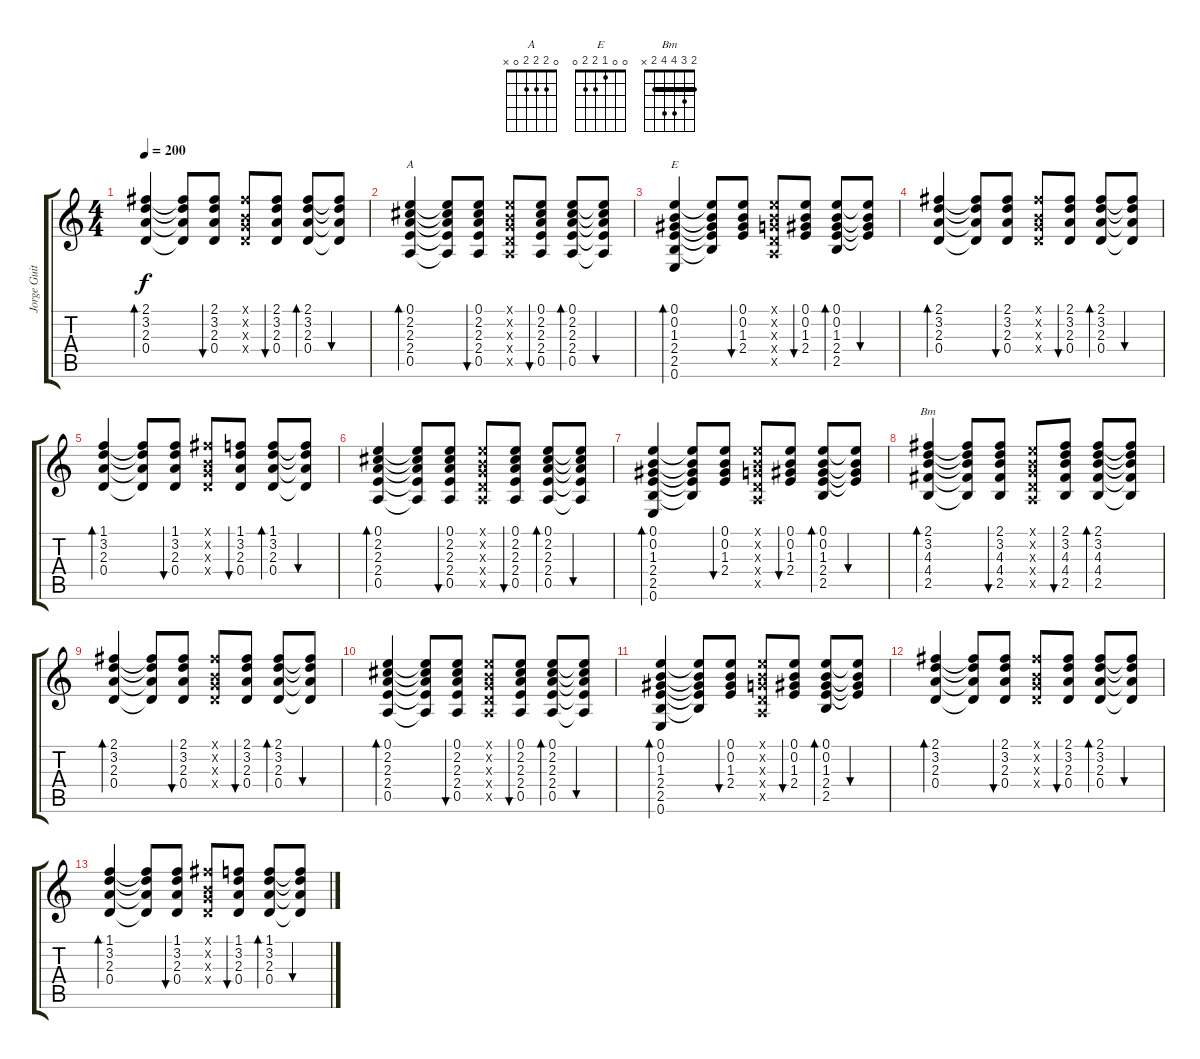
\track ("Jorge Guitarra 2" "Jorge Guit") {instrument acousticguitarnylon}
\staff {score tabs}
\tuning (E4 B3 G3 D3 A2 E2) {hide}
\chord ("A" 0 2 2 2 0 x)
\chord ("E" 0 0 1 2 2 0)
\chord ("Bm" 2 3 4 4 2 x) {barre 2}
\ts (4 4)
\tempo 200
\clef g2
\ks c
(2.1 3.2 2.3 0.4).4{bd 60 dy f} (2.1{t} 3.2{t} 2.3{t} 0.4{t}).8 (2.1 3.2 2.3 0.4).8{bu 60} (2.1{x} 0.2{x} 0.3{x} 0.4{x}).8 (2.1 3.2 2.3 0.4).8{bu 60} (2.1 3.2 2.3 0.4).8{bd 60} (2.1{t} 3.2{t} 2.3{t} 0.4{t}).8{bu 60} |
(0.1 2.2 2.3 2.4 0.5).4{bd 60 ch "A"} (0.1{t} 2.2{t} 2.3{t} 2.4{t} 0.5{t}).8 (0.1 2.2 2.3 2.4 0.5).8{bu 30} (0.1{x} 0.2{x} 0.3{x} 0.4{x} 0.5{x}).8 (0.1 2.2 2.3 2.4 0.5).8{bu 30} (0.1 2.2 2.3 2.4 0.5).8{bd 30} (0.1{t} 2.2{t} 2.3{t} 2.4{t} 0.5{t}).8{bu 30} |
(0.1 0.2 1.3 2.4 2.5 0.6).4{bd 60 ch "E"} (0.1{t} 0.2{t} 1.3{t} 2.4{t} 2.5{t}).8 (0.1 0.2 1.3 2.4).8{bu 30} (0.1{x} 0.2{x} 0.3{x} 0.4{x} 0.5{x}).8 (0.1 0.2 1.3 2.4).8{bu 30} (0.1 0.2 1.3 2.4 2.5).8{bd 30} (0.1{t} 0.2{t} 1.3{t} 2.4{t}).8{bu 30} |
(2.1 3.2 2.3 0.4).4{bd 60} (2.1{t} 3.2{t} 2.3{t} 0.4{t}).8 (2.1 3.2 2.3 0.4).8{bu 60} (2.1{x} 0.2{x} 0.3{x} 0.4{x}).8 (2.1 3.2 2.3 0.4).8{bu 60} (2.1 3.2 2.3 0.4).8{bd 60} (2.1{t} 3.2{t} 2.3{t} 0.4{t}).8{bu 60} |
(1.1 3.2 2.3 0.4).4{bd 60} (1.1{t} 3.2{t} 2.3{t} 0.4{t}).8 (1.1 3.2 2.3 0.4).8{bu 60} (2.1{x} 0.2{x} 0.3{x} 0.4{x}).8 (1.1 3.2 2.3 0.4).8{bu 60} (1.1 3.2 2.3 0.4).8{bd 60} (1.1{t} 3.2{t} 2.3{t} 0.4{t}).8{bu 60} |
(0.1 2.2 2.3 2.4 0.5).4{bd 60} (0.1{t} 2.2{t} 2.3{t} 2.4{t} 0.5{t}).8 (0.1 2.2 2.3 2.4 0.5).8{bu 30} (0.1{x} 0.2{x} 0.3{x} 0.4{x} 0.5{x}).8 (0.1 2.2 2.3 2.4 0.5).8{bu 30} (0.1 2.2 2.3 2.4 0.5).8{bd 30} (0.1{t} 2.2{t} 2.3{t} 2.4{t} 0.5{t}).8{bu 30} |
(0.1 0.2 1.3 2.4 2.5 0.6).4{bd 60} (0.1{t} 0.2{t} 1.3{t} 2.4{t} 2.5{t}).8 (0.1 0.2 1.3 2.4).8{bu 30} (0.1{x} 0.2{x} 0.3{x} 0.4{x} 0.5{x}).8 (0.1 0.2 1.3 2.4).8{bu 30} (0.1 0.2 1.3 2.4 2.5).8{bd 30} (0.1{t} 0.2{t} 1.3{t} 2.4{t}).8{bu 30} |
(2.1 3.2 4.3 4.4 2.5).4{bd 60 ch "Bm"} (2.1{t} 3.2{t} 4.3{t} 4.4{t} 2.5{t}).8 (2.1 3.2 4.3 4.4 2.5).8{bu 30} (0.1{x} 0.2{x} 0.3{x} 0.4{x} 0.5{x}).8 (2.1 3.2 4.3 4.4 2.5).8{bu 30} (2.1 3.2 4.3 4.4 2.5).8{bd 30} (2.1{t} 3.2{t} 4.3{t} 4.4{t} 2.5{t}).8 |
(2.1 3.2 2.3 0.4).4{bd 60} (2.1{t} 3.2{t} 2.3{t} 0.4{t}).8 (2.1 3.2 2.3 0.4).8{bu 60} (2.1{x} 0.2{x} 0.3{x} 0.4{x}).8 (2.1 3.2 2.3 0.4).8{bu 60} (2.1 3.2 2.3 0.4).8{bd 60} (2.1{t} 3.2{t} 2.3{t} 0.4{t}).8{bu 60} |
(0.1 2.2 2.3 2.4 0.5).4{bd 60} (0.1{t} 2.2{t} 2.3{t} 2.4{t} 0.5{t}).8 (0.1 2.2 2.3 2.4 0.5).8{bu 30} (0.1{x} 0.2{x} 0.3{x} 0.4{x} 0.5{x}).8 (0.1 2.2 2.3 2.4 0.5).8{bu 30} (0.1 2.2 2.3 2.4 0.5).8{bd 30} (0.1{t} 2.2{t} 2.3{t} 2.4{t} 0.5{t}).8{bu 30} |
(0.1 0.2 1.3 2.4 2.5 0.6).4{bd 60} (0.1{t} 0.2{t} 1.3{t} 2.4{t} 2.5{t}).8 (0.1 0.2 1.3 2.4).8{bu 30} (0.1{x} 0.2{x} 0.3{x} 0.4{x} 0.5{x}).8 (0.1 0.2 1.3 2.4).8{bu 30} (0.1 0.2 1.3 2.4 2.5).8{bd 30} (0.1{t} 0.2{t} 1.3{t} 2.4{t}).8{bu 30} |
(2.1 3.2 2.3 0.4).4{bd 60} (2.1{t} 3.2{t} 2.3{t} 0.4{t}).8 (2.1 3.2 2.3 0.4).8{bu 60} (2.1{x} 0.2{x} 0.3{x} 0.4{x}).8 (2.1 3.2 2.3 0.4).8{bu 60} (2.1 3.2 2.3 0.4).8{bd 60} (2.1{t} 3.2{t} 2.3{t} 0.4{t}).8{bu 60} |
(1.1 3.2 2.3 0.4).4{bd 60} (1.1{t} 3.2{t} 2.3{t} 0.4{t}).8 (1.1 3.2 2.3 0.4).8{bu 60} (2.1{x} 0.2{x} 0.3{x} 0.4{x}).8 (1.1 3.2 2.3 0.4).8{bu 60} (1.1 3.2 2.3 0.4).8{bd 60} (1.1{t} 3.2{t} 2.3{t} 0.4{t}).8{bu 60}
